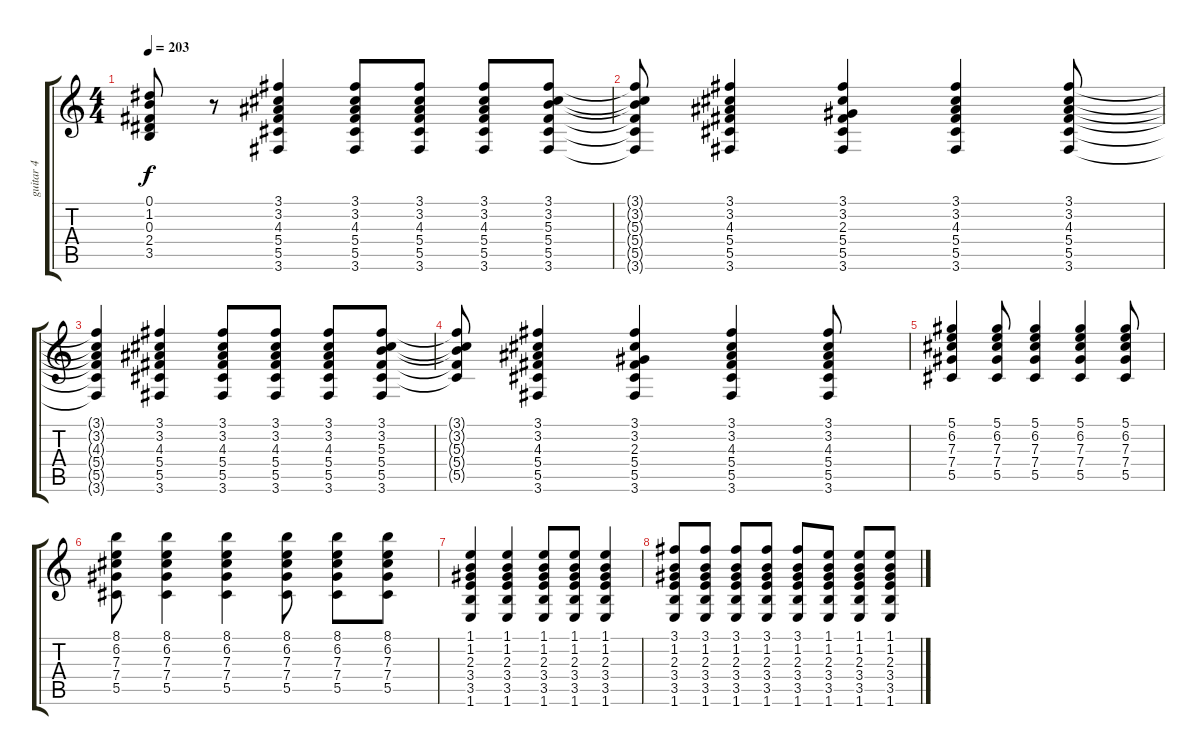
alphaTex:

\track ("guitar 4" "guitar 4") {instrument electricguitarjazz}
\staff {score tabs}
\tuning (Eb4 Bb3 Gb3 Db3 Ab2 Eb2) {hide}
\ts (4 4)
\tempo 203
\clef g2
\ks c
(0.1 1.2 0.3 2.4 3.5).8{dy f} r.8 (3.1 3.2 4.3 5.4 5.5 3.6).4 (3.1 3.2 4.3 5.4 5.5 3.6).8 (3.1 3.2 4.3 5.4 5.5 3.6).8 (3.1 3.2 4.3 5.4 5.5 3.6).8 (3.1 3.2 5.3 5.4 5.5 3.6).8 |
(3.1{t} 3.2{t} 5.3{t} 5.4{t} 5.5{t} 3.6{t}).8 (3.1 3.2 4.3 5.4 5.5 3.6).4 (3.1 3.2 2.3 5.4 5.5 3.6).4 (3.1 3.2 4.3 5.4 5.5 3.6).4 (3.1 3.2 4.3 5.4 5.5 3.6).8 |
(3.1{t} 3.2{t} 4.3{t} 5.4{t} 5.5{t} 3.6{t}).4 (3.1 3.2 4.3 5.4 5.5 3.6).4 (3.1 3.2 4.3 5.4 5.5 3.6).8 (3.1 3.2 4.3 5.4 5.5 3.6).8 (3.1 3.2 4.3 5.4 5.5 3.6).8 (3.1 3.2 5.3 5.4 5.5 3.6).8 |
(3.1{t} 3.2{t} 5.3{t} 5.4{t} 5.5{t}).8 (3.1 3.2 4.3 5.4 5.5 3.6).4 (3.1 3.2 2.3 5.4 5.5 3.6).4 (3.1 3.2 4.3 5.4 5.5 3.6).4 (3.1 3.2 4.3 5.4 5.5 3.6).8 |
(5.1 6.2 7.3 7.4 5.5).4 (5.1 6.2 7.3 7.4 5.5).8 (5.1 6.2 7.3 7.4 5.5).4 (5.1 6.2 7.3 7.4 5.5).4 (5.1 6.2 7.3 7.4 5.5).8 |
(8.1 6.2 7.3 7.4 5.5).8 (8.1 6.2 7.3 7.4 5.5).4 (8.1 6.2 7.3 7.4 5.5).4 (8.1 6.2 7.3 7.4 5.5).8 (8.1 6.2 7.3 7.4 5.5).8 (8.1 6.2 7.3 7.4 5.5).8 |
(1.1 1.2 2.3 3.4 3.5 1.6).4 (1.1 1.2 2.3 3.4 3.5 1.6).4 (1.1 1.2 2.3 3.4 3.5 1.6).8 (1.1 1.2 2.3 3.4 3.5 1.6).8 (1.1 1.2 2.3 3.4 3.5 1.6).4 |
(3.1 1.2 2.3 3.4 3.5 1.6).8 (3.1 1.2 2.3 3.4 3.5 1.6).8 (3.1 1.2 2.3 3.4 3.5 1.6).8 (3.1 1.2 2.3 3.4 3.5 1.6).8 (3.1 1.2 2.3 3.4 3.5 1.6).8 (1.1 1.2 2.3 3.4 3.5 1.6).8 (1.1 1.2 2.3 3.4 3.5 1.6).8 (1.1 1.2 2.3 3.4 3.5 1.6).8
